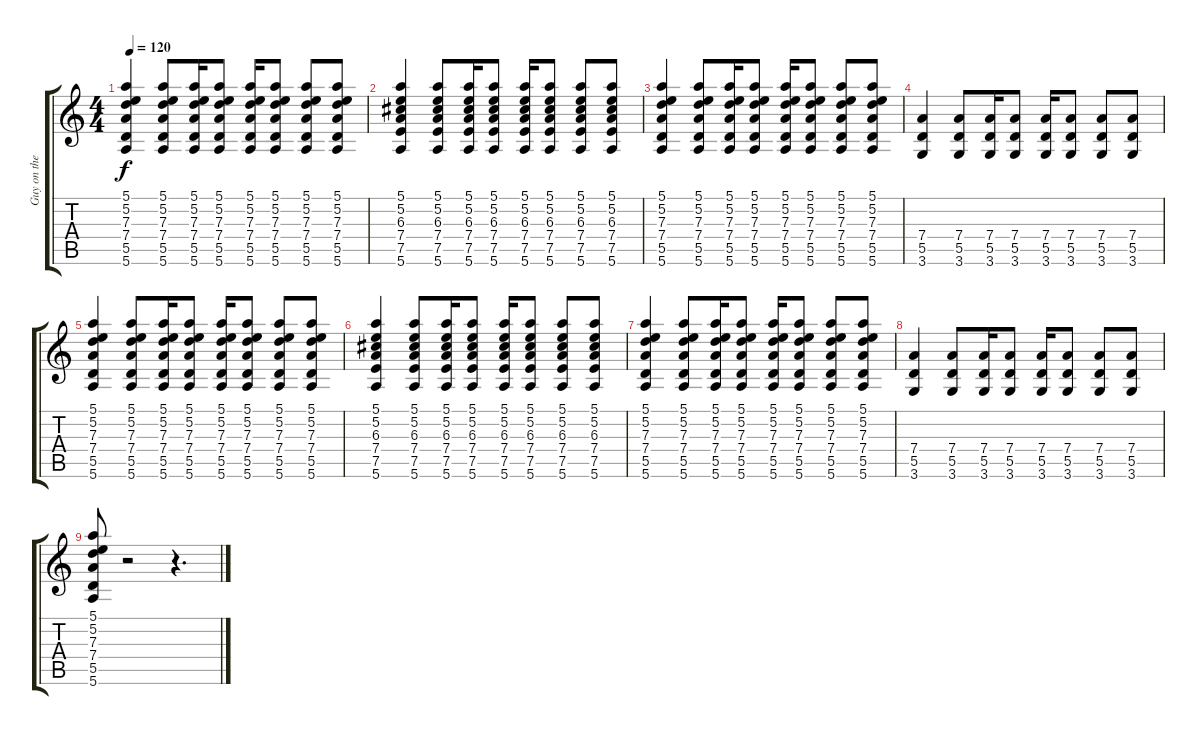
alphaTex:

\track ("Guy on the right" "Guy on the") {instrument acousticguitarsteel}
\staff {score tabs}
\tuning (E4 B3 G3 D3 A2 E2) {hide}
\ts (4 4)
\tempo 120
\clef g2
\ks c
(5.1 5.2 7.3 7.4 5.5 5.6).4{dy f} (5.1 5.2 7.3 7.4 5.5 5.6).8 (5.1 5.2 7.3 7.4 5.5 5.6).16 (5.1 5.2 7.3 7.4 5.5 5.6).8 (5.1 5.2 7.3 7.4 5.5 5.6).16 (5.1 5.2 7.3 7.4 5.5 5.6).8 (5.1 5.2 7.3 7.4 5.5 5.6).8 (5.1 5.2 7.3 7.4 5.5 5.6).8 |
(5.1 5.2 6.3 7.4 7.5 5.6).4 (5.1 5.2 6.3 7.4 7.5 5.6).8 (5.1 5.2 6.3 7.4 7.5 5.6).16 (5.1 5.2 6.3 7.4 7.5 5.6).8 (5.1 5.2 6.3 7.4 7.5 5.6).16 (5.1 5.2 6.3 7.4 7.5 5.6).8 (5.1 5.2 6.3 7.4 7.5 5.6).8 (5.1 5.2 6.3 7.4 7.5 5.6).8 |
(5.1 5.2 7.3 7.4 5.5 5.6).4 (5.1 5.2 7.3 7.4 5.5 5.6).8 (5.1 5.2 7.3 7.4 5.5 5.6).16 (5.1 5.2 7.3 7.4 5.5 5.6).8 (5.1 5.2 7.3 7.4 5.5 5.6).16 (5.1 5.2 7.3 7.4 5.5 5.6).8 (5.1 5.2 7.3 7.4 5.5 5.6).8 (5.1 5.2 7.3 7.4 5.5 5.6).8 |
(7.4 5.5 3.6).4 (7.4 5.5 3.6).8 (7.4 5.5 3.6).16 (7.4 5.5 3.6).8 (7.4 5.5 3.6).16 (7.4 5.5 3.6).8 (7.4 5.5 3.6).8 (7.4 5.5 3.6).8 |
(5.1 5.2 7.3 7.4 5.5 5.6).4 (5.1 5.2 7.3 7.4 5.5 5.6).8 (5.1 5.2 7.3 7.4 5.5 5.6).16 (5.1 5.2 7.3 7.4 5.5 5.6).8 (5.1 5.2 7.3 7.4 5.5 5.6).16 (5.1 5.2 7.3 7.4 5.5 5.6).8 (5.1 5.2 7.3 7.4 5.5 5.6).8 (5.1 5.2 7.3 7.4 5.5 5.6).8 |
(5.1 5.2 6.3 7.4 7.5 5.6).4 (5.1 5.2 6.3 7.4 7.5 5.6).8 (5.1 5.2 6.3 7.4 7.5 5.6).16 (5.1 5.2 6.3 7.4 7.5 5.6).8 (5.1 5.2 6.3 7.4 7.5 5.6).16 (5.1 5.2 6.3 7.4 7.5 5.6).8 (5.1 5.2 6.3 7.4 7.5 5.6).8 (5.1 5.2 6.3 7.4 7.5 5.6).8 |
(5.1 5.2 7.3 7.4 5.5 5.6).4 (5.1 5.2 7.3 7.4 5.5 5.6).8 (5.1 5.2 7.3 7.4 5.5 5.6).16 (5.1 5.2 7.3 7.4 5.5 5.6).8 (5.1 5.2 7.3 7.4 5.5 5.6).16 (5.1 5.2 7.3 7.4 5.5 5.6).8 (5.1 5.2 7.3 7.4 5.5 5.6).8 (5.1 5.2 7.3 7.4 5.5 5.6).8 |
(7.4 5.5 3.6).4 (7.4 5.5 3.6).8 (7.4 5.5 3.6).16 (7.4 5.5 3.6).8 (7.4 5.5 3.6).16 (7.4 5.5 3.6).8 (7.4 5.5 3.6).8 (7.4 5.5 3.6).8 |
(5.1 5.2 7.3 7.4 5.5 5.6).8 r.2 r.4{d}
